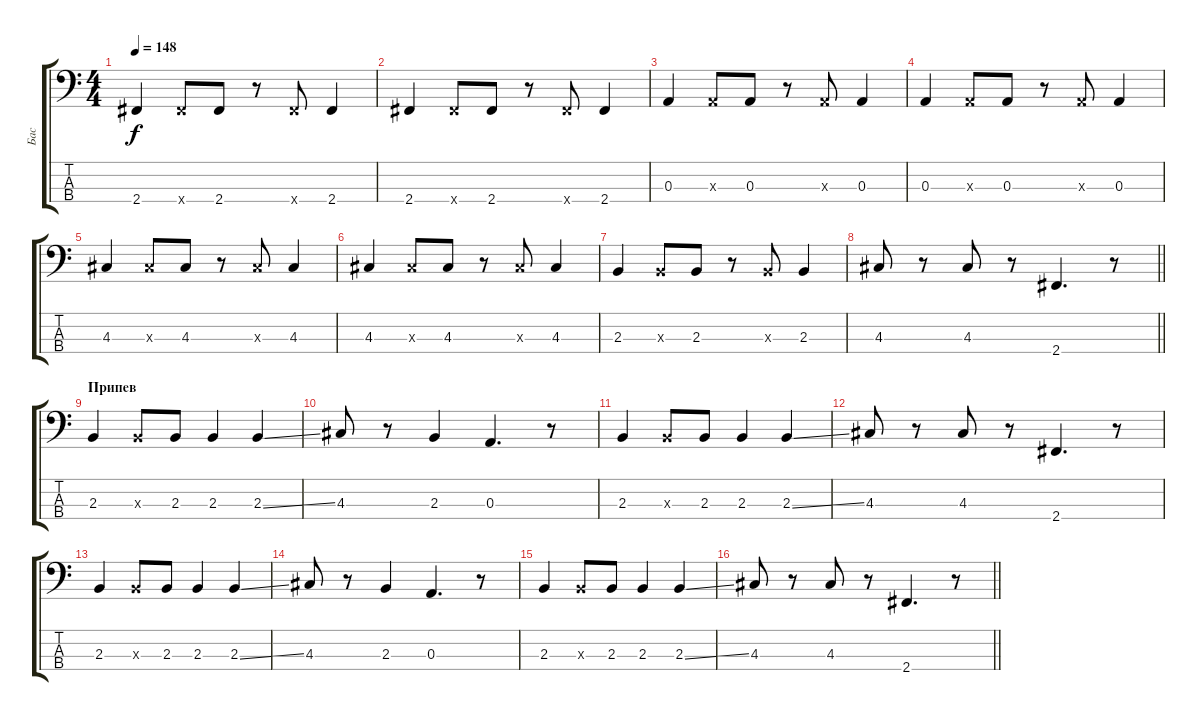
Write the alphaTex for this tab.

\track ("Бас" "Бас") {instrument electricbassfinger}
\staff {score tabs}
\tuning (G2 D2 A1 E1) {hide}
\ts (4 4)
\tempo 148
\clef f4
\ks c
2.4.4{dy f} 2.4{x}.8 2.4.8 r.8 2.4{x}.8 2.4.4 |
2.4.4 2.4{x}.8 2.4.8 r.8 2.4{x}.8 2.4.4 |
0.3.4 0.3{x}.8 0.3.8 r.8 0.3{x}.8 0.3.4 |
0.3.4 0.3{x}.8 0.3.8 r.8 0.3{x}.8 0.3.4 |
4.3.4 4.3{x}.8 4.3.8 r.8 4.3{x}.8 4.3.4 |
4.3.4 4.3{x}.8 4.3.8 r.8 4.3{x}.8 4.3.4 |
2.3.4 2.3{x}.8 2.3.8 r.8 2.3{x}.8 2.3.4 |
\barLineRight lightlight
4.3.8 r.8 4.3.8 r.8 2.4.4{d} r.8 |
\section ("" "Припев")
2.3.4 2.3{x}.8 2.3.8 2.3.4 2.3{ss}.4 |
4.3.8 r.8 2.3.4 0.3.4{d} r.8 |
2.3.4 2.3{x}.8 2.3.8 2.3.4 2.3{ss}.4 |
4.3.8 r.8 4.3.8 r.8 2.4.4{d} r.8 |
2.3.4 2.3{x}.8 2.3.8 2.3.4 2.3{ss}.4 |
4.3.8 r.8 2.3.4 0.3.4{d} r.8 |
2.3.4 2.3{x}.8 2.3.8 2.3.4 2.3{ss}.4 |
\barLineRight lightlight
4.3.8 r.8 4.3.8 r.8 2.4.4{d} r.8
